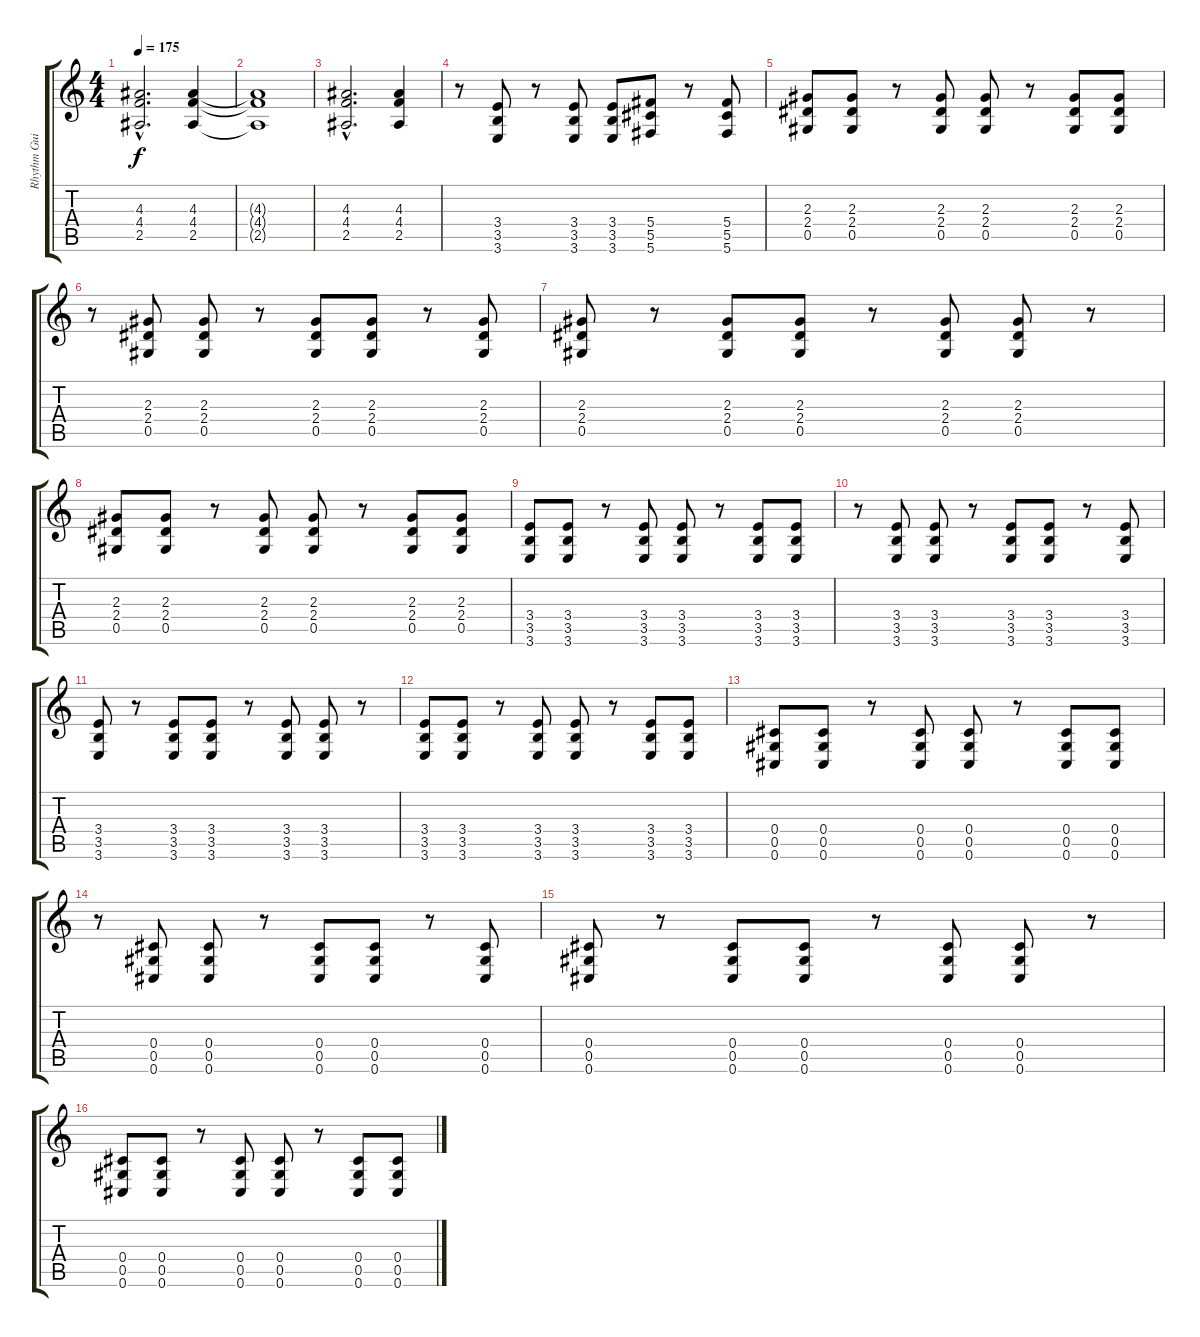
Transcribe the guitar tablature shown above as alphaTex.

\track ("Rhythm Guitar" "Rhythm Gui") {instrument distortionguitar}
\staff {score tabs}
\tuning (Eb4 Bb3 Gb3 Db3 Ab2 Db2) {hide}
\ts (4 4)
\tempo 175
\clef g2
\ks c
(4.3{hac} 4.4{hac} 2.5{hac}).2{d dy f} (4.3 4.4 2.5).4 |
(4.3{t} 4.4{t} 2.5{t}).1 |
(4.3{hac} 4.4{hac} 2.5{hac}).2{d} (4.3 4.4 2.5).4 |
r.8 (3.4 3.5 3.6).8 r.8 (3.4 3.5 3.6).8 (3.4 3.5 3.6).8 (5.4 5.5 5.6).8 r.8 (5.4 5.5 5.6).8 |
(2.3 2.4 0.5).8{volume 12} (2.3 2.4 0.5).8 r.8 (2.3 2.4 0.5).8 (2.3 2.4 0.5).8 r.8 (2.3 2.4 0.5).8 (2.3 2.4 0.5).8 |
r.8 (2.3 2.4 0.5).8 (2.3 2.4 0.5).8 r.8 (2.3 2.4 0.5).8 (2.3 2.4 0.5).8 r.8 (2.3 2.4 0.5).8 |
(2.3 2.4 0.5).8 r.8 (2.3 2.4 0.5).8 (2.3 2.4 0.5).8 r.8 (2.3 2.4 0.5).8 (2.3 2.4 0.5).8 r.8 |
(2.3 2.4 0.5).8 (2.3 2.4 0.5).8 r.8 (2.3 2.4 0.5).8 (2.3 2.4 0.5).8 r.8 (2.3 2.4 0.5).8 (2.3 2.4 0.5).8 |
(3.4 3.5 3.6).8 (3.4 3.5 3.6).8 r.8 (3.4 3.5 3.6).8 (3.4 3.5 3.6).8 r.8 (3.4 3.5 3.6).8 (3.4 3.5 3.6).8 |
r.8 (3.4 3.5 3.6).8 (3.4 3.5 3.6).8 r.8 (3.4 3.5 3.6).8 (3.4 3.5 3.6).8 r.8 (3.4 3.5 3.6).8 |
(3.4 3.5 3.6).8 r.8 (3.4 3.5 3.6).8 (3.4 3.5 3.6).8 r.8 (3.4 3.5 3.6).8 (3.4 3.5 3.6).8 r.8 |
(3.4 3.5 3.6).8 (3.4 3.5 3.6).8 r.8 (3.4 3.5 3.6).8 (3.4 3.5 3.6).8 r.8 (3.4 3.5 3.6).8 (3.4 3.5 3.6).8 |
(0.4 0.5 0.6).8 (0.4 0.5 0.6).8 r.8 (0.4 0.5 0.6).8 (0.4 0.5 0.6).8 r.8 (0.4 0.5 0.6).8 (0.4 0.5 0.6).8 |
r.8 (0.4 0.5 0.6).8 (0.4 0.5 0.6).8 r.8 (0.4 0.5 0.6).8 (0.4 0.5 0.6).8 r.8 (0.4 0.5 0.6).8 |
(0.4 0.5 0.6).8 r.8 (0.4 0.5 0.6).8 (0.4 0.5 0.6).8 r.8 (0.4 0.5 0.6).8 (0.4 0.5 0.6).8 r.8 |
(0.4 0.5 0.6).8 (0.4 0.5 0.6).8 r.8 (0.4 0.5 0.6).8 (0.4 0.5 0.6).8 r.8 (0.4 0.5 0.6).8 (0.4 0.5 0.6).8
